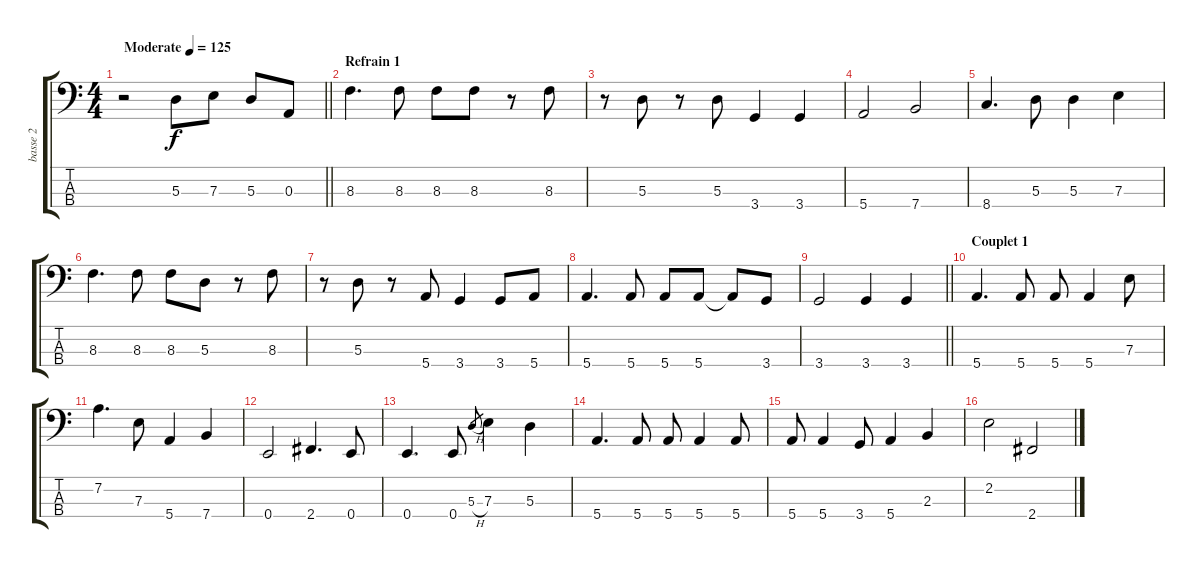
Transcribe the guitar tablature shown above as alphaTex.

\track ("basse 2" "basse 2") {instrument electricbassfinger}
\staff {score tabs}
\tuning (G2 D2 A1 E1) {hide}
\ts (4 4)
\tempo (125 "Moderate")
\clef f4
\barLineRight lightlight
\ks c
r.2{dy f instrument electricbassfinger} 5.3.8 7.3.8 5.3.8 0.3.8 |
\section ("" "Refrain 1")
8.3.4{d} 8.3.8 8.3.8 8.3.8 r.8 8.3.8 |
r.8 5.3.8 r.8 5.3.8 3.4.4 3.4.4 |
5.4.2 7.4.2 |
8.4.4{d} 5.3.8 5.3.4 7.3.4 |
8.3.4{d} 8.3.8 8.3.8 5.3.8 r.8 8.3.8 |
r.8 5.3.8 r.8 5.4.8 3.4.4 3.4.8 5.4.8 |
5.4.4{d} 5.4.8 5.4.8 5.4.8 5.4{t}.8 3.4.8 |
\barLineRight lightlight
3.4.2 3.4.4 3.4.4 |
\section ("" "Couplet 1")
5.4.4{d} 5.4.8 5.4.8 5.4.4 7.3.8 |
7.2.4{d} 7.3.8 5.4.4 7.4.4 |
0.4.2 2.4.4{d} 0.4.8 |
0.4.4{d} 0.4.8 5.3{h}.8{gr} 7.3.4 5.3.4 |
5.4.4{d} 5.4.8 5.4.8 5.4.4 5.4.8 |
5.4.8 5.4.4 3.4.8 5.4.4 2.3.4 |
2.2.2 2.4.2
